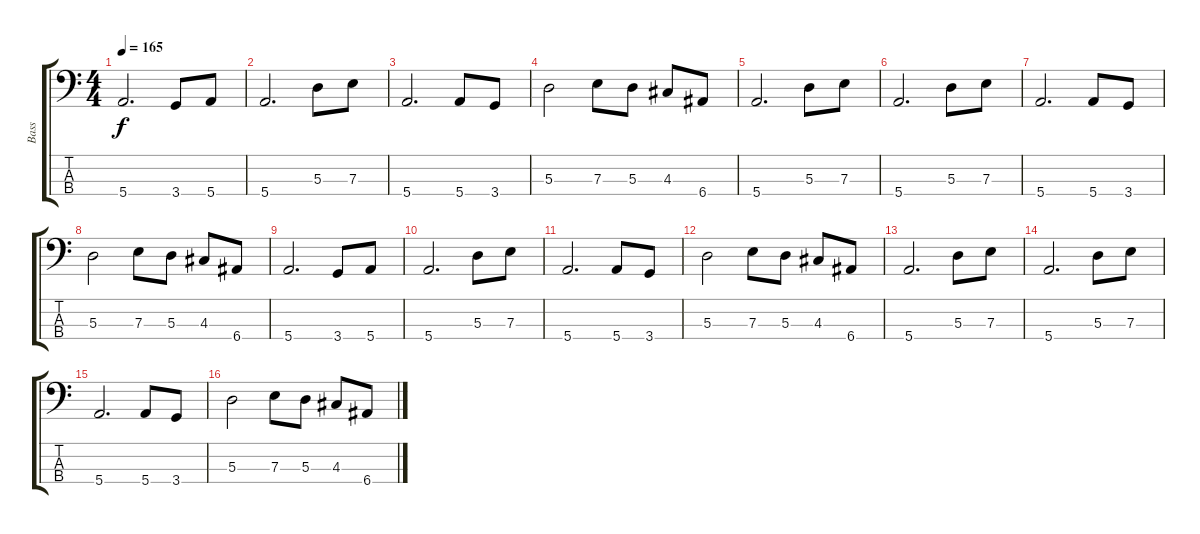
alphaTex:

\track ("Bass" "Bass") {instrument electricbassfinger}
\staff {score tabs}
\tuning (G2 D2 A1 E1) {hide}
\ts (4 4)
\tempo 165
\clef f4
\ks c
5.4.2{d dy f} 3.4.8 5.4.8 |
5.4.2{d} 5.3.8 7.3.8 |
5.4.2{d} 5.4.8 3.4.8 |
5.3.2 7.3.8 5.3.8 4.3.8 6.4.8 |
5.4.2{d} 5.3.8 7.3.8 |
5.4.2{d} 5.3.8 7.3.8 |
5.4.2{d} 5.4.8 3.4.8 |
5.3.2 7.3.8 5.3.8 4.3.8 6.4.8 |
5.4.2{d} 3.4.8 5.4.8 |
5.4.2{d} 5.3.8 7.3.8 |
5.4.2{d} 5.4.8 3.4.8 |
5.3.2 7.3.8 5.3.8 4.3.8 6.4.8 |
5.4.2{d} 5.3.8 7.3.8 |
5.4.2{d} 5.3.8 7.3.8 |
5.4.2{d} 5.4.8 3.4.8 |
5.3.2 7.3.8 5.3.8 4.3.8 6.4.8
